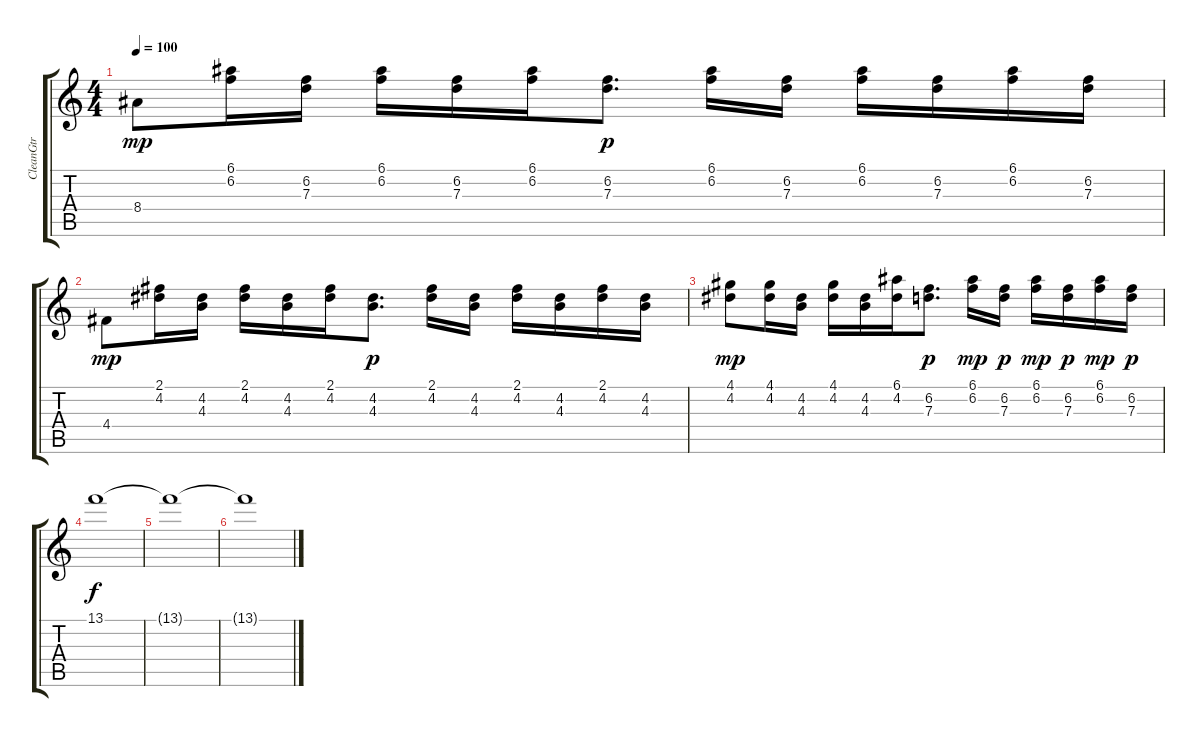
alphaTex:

\track ("CleanGtr" "CleanGtr") {instrument electricguitarclean}
\staff {score tabs}
\tuning (E4 B3 G3 D3 A2 E2) {hide}
\ts (4 4)
\tempo 100
\clef g2
\ks c
8.4.8{dy mp} (6.1 6.2).16 (6.2 7.3).16 (6.1 6.2).16 (6.2 7.3).16 (6.1 6.2).16 (6.2 7.3).8{d dy p} (6.1 6.2).16 (6.2 7.3).16 (6.1 6.2).16 (6.2 7.3).16 (6.1 6.2).16 (6.2 7.3).16 |
4.4.8{dy mp} (2.1 4.2).16 (4.2 4.3).16 (2.1 4.2).16 (4.2 4.3).16 (2.1 4.2).16 (4.2 4.3).8{d dy p} (2.1 4.2).16 (4.2 4.3).16 (2.1 4.2).16 (4.2 4.3).16 (2.1 4.2).16 (4.2 4.3).16 |
(4.1 4.2).8{dy mp} (4.1 4.2).16 (4.2 4.3).16 (4.1 4.2).16 (4.2 4.3).16 (6.1 4.2).16 (6.2 7.3).8{d dy p} (6.1 6.2).16{dy mp} (6.2 7.3).16{dy p} (6.1 6.2).16{dy mp} (6.2 7.3).16{dy p} (6.1 6.2).16{dy mp} (6.2 7.3).16{dy p} |
13.1.1{dy f} |
13.1{t}.1 |
13.1{t}.1
